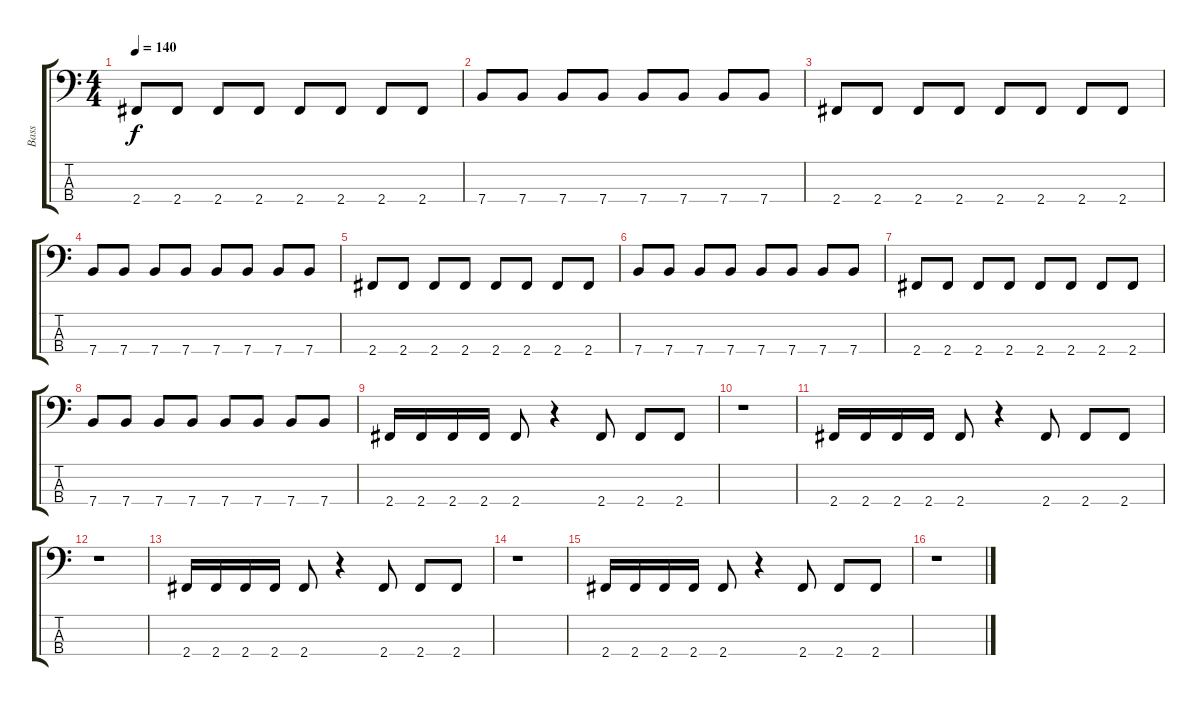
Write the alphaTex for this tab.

\track ("Bass" "Bass") {instrument electricbasspick}
\staff {score tabs}
\tuning (G2 D2 A1 E1) {hide}
\ts (4 4)
\tempo 140
\clef f4
\ks c
2.4.8{dy f} 2.4.8 2.4.8 2.4.8 2.4.8 2.4.8 2.4.8 2.4.8 |
7.4.8 7.4.8 7.4.8 7.4.8 7.4.8 7.4.8 7.4.8 7.4.8 |
2.4.8 2.4.8 2.4.8 2.4.8 2.4.8 2.4.8 2.4.8 2.4.8 |
7.4.8 7.4.8 7.4.8 7.4.8 7.4.8 7.4.8 7.4.8 7.4.8 |
2.4.8 2.4.8 2.4.8 2.4.8 2.4.8 2.4.8 2.4.8 2.4.8 |
7.4.8 7.4.8 7.4.8 7.4.8 7.4.8 7.4.8 7.4.8 7.4.8 |
2.4.8 2.4.8 2.4.8 2.4.8 2.4.8 2.4.8 2.4.8 2.4.8 |
7.4.8 7.4.8 7.4.8 7.4.8 7.4.8 7.4.8 7.4.8 7.4.8 |
2.4.16 2.4.16 2.4.16 2.4.16 2.4.8 r.4 2.4.8 2.4.8 2.4.8 |
r.1 |
2.4.16 2.4.16 2.4.16 2.4.16 2.4.8 r.4 2.4.8 2.4.8 2.4.8 |
r.1 |
2.4.16 2.4.16 2.4.16 2.4.16 2.4.8 r.4 2.4.8 2.4.8 2.4.8 |
r.1 |
2.4.16 2.4.16 2.4.16 2.4.16 2.4.8 r.4 2.4.8 2.4.8 2.4.8 |
r.1
